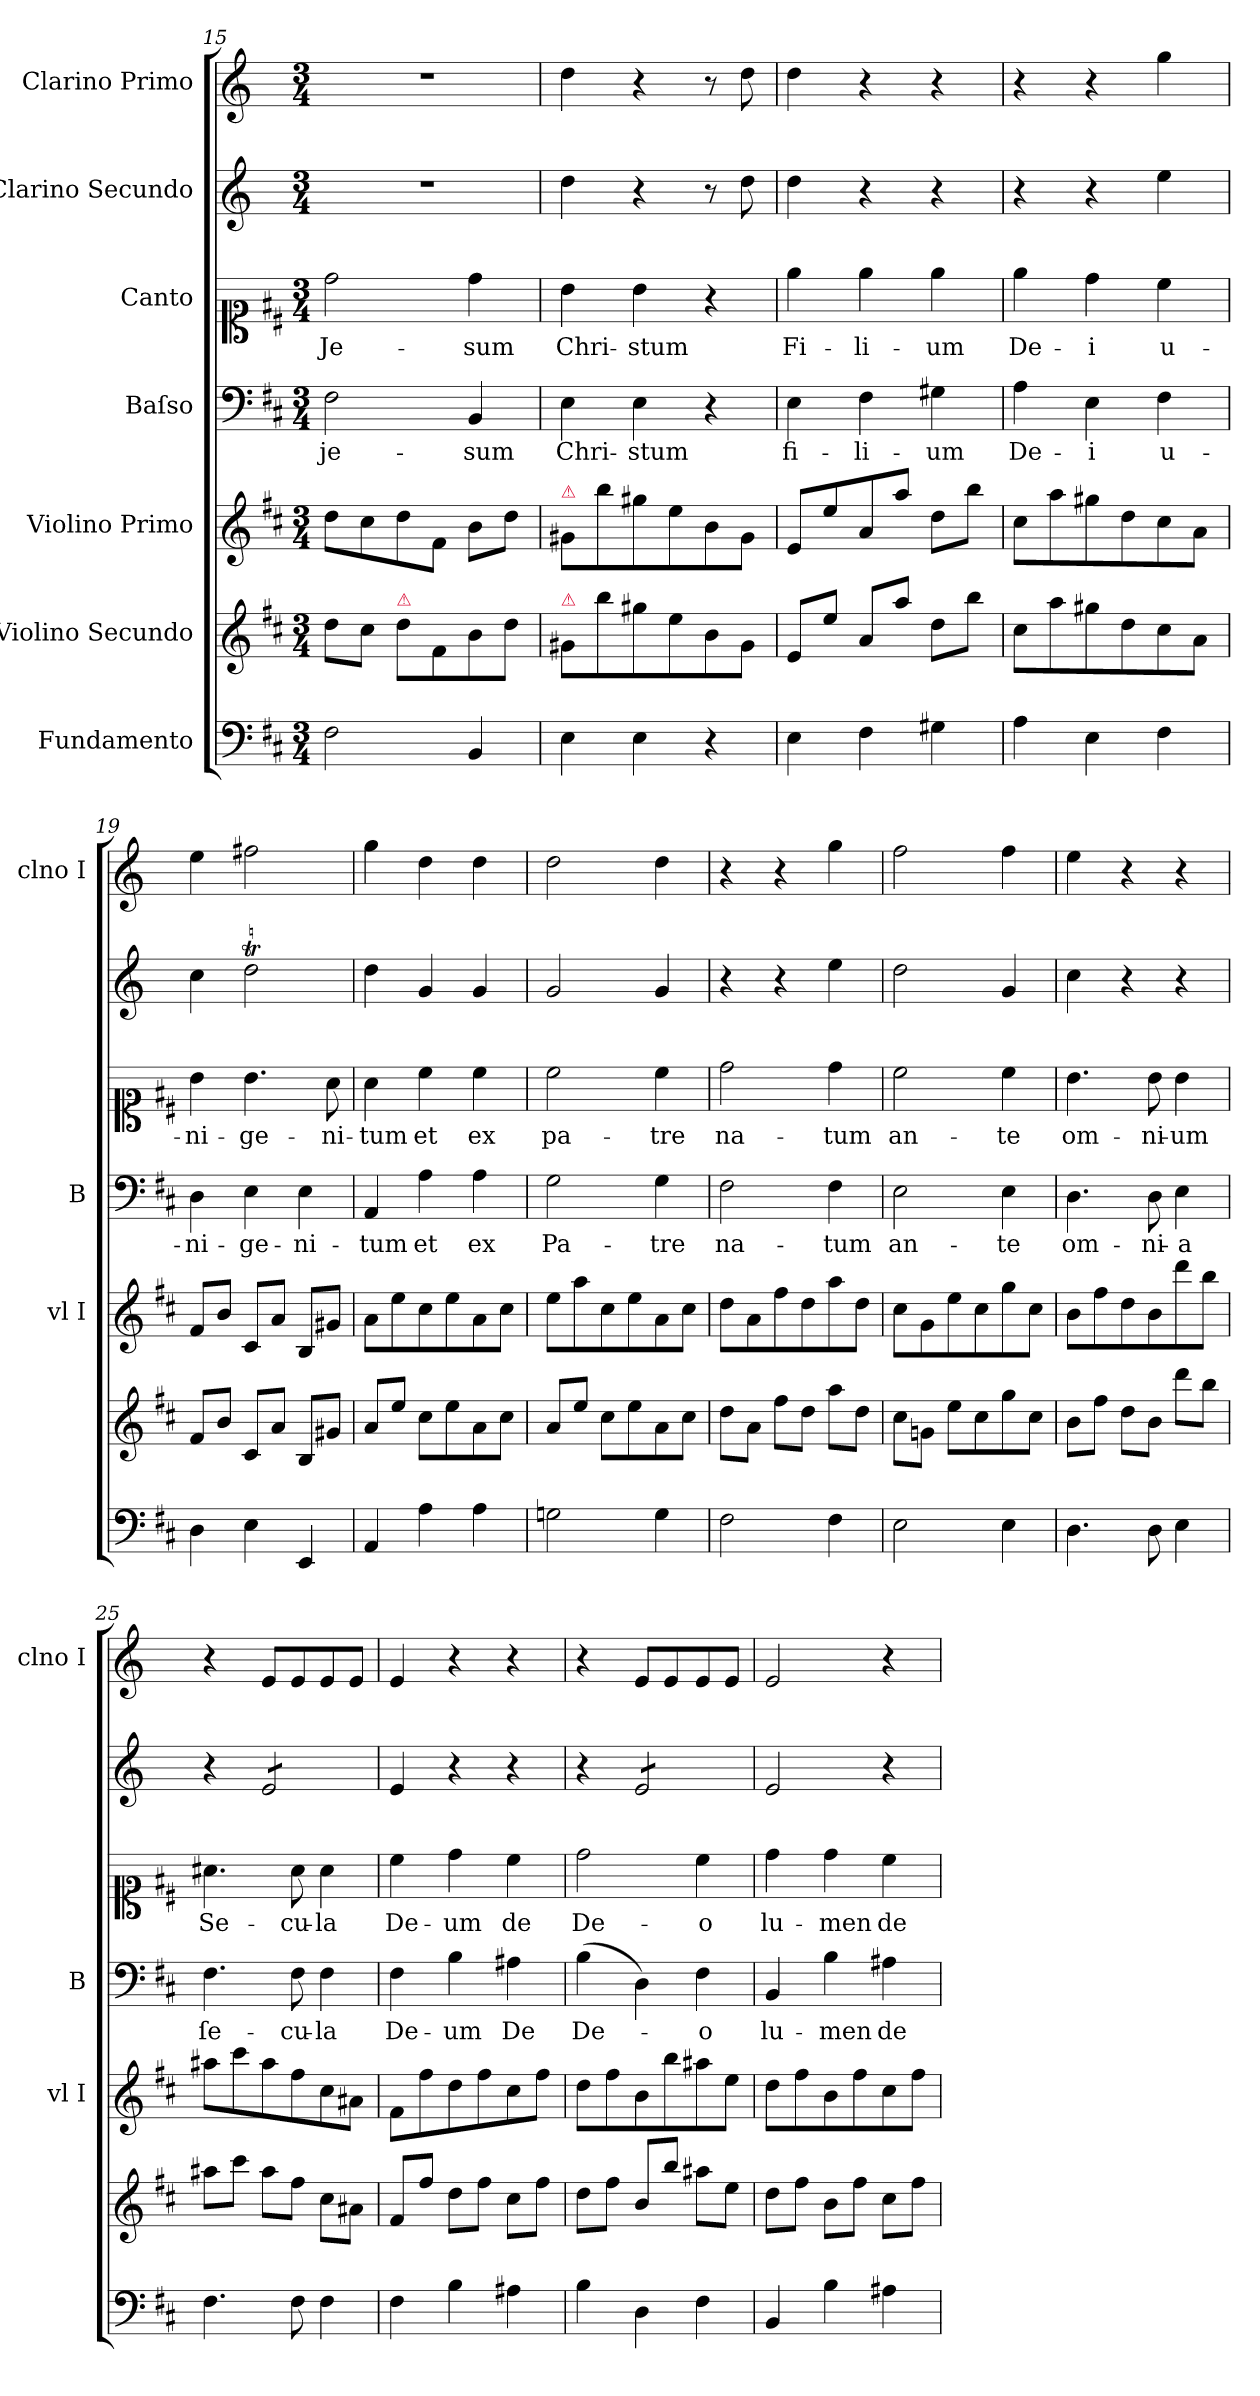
**kern	**kern	**kern	**kern	**text	**kern	**text	**kern	**kern
*part7	*part6	*part5	*part4	*part4	*part3	*part3	*part2	*part1
*staff7	*staff6	*staff5	*staff4	*staff4	*staff3	*staff3	*staff2	*staff1
*I"Fundamento	*I"Violino Secundo	*I"Violino Primo	*I"Baſso	*	*I"Canto	*	*I"Clarino Secundo	*I"Clarino Primo
*	*	*I'vl I	*I'B	*	*	*	*	*I'clno I
*clefF4	*clefG2	*clefG2	*clefF4	*	*clefC1	*	*clefG2	*clefG2
*	*	*	*	*	*	*	*ITrd-1c-2	*ITrd-1c-2
*k[f#c#]	*k[f#c#]	*k[f#c#]	*k[f#c#]	*	*k[f#c#]	*	*k[f#c#]	*k[f#c#]
*D:	*D:	*D:	*D:	*	*D:	*	*D:	*D:
*M3/4	*M3/4	*M3/4	*M3/4	*	*M3/4	*	*M3/4	*M3/4
=15	=15	=15	=15	=15	=15	=15	=15	=15
2F#\	8dd\L	8dd\L	2F#\	je-	2dd\	Je-	2.r	2.r
.	8cc#\J	8cc#\	.	.	.	.	.	.
!	!LO:TX:a:color=crimson:t=⚠	!	!	!	!	!	!	!
.	8dd\L	8dd\	.	.	.	.	.	.
.	8f#/	8f#\J	.	.	.	.	.	.
4BB/	8b\	8b\L	4BB/	-sum	4dd\	-sum	.	.
.	8dd\J	8dd\J	.	.	.	.	.	.
=16	=16	=16	=16	=16	=16	=16	=16	=16
!	!	!LO:TX:a:color=crimson:t=⚠	!	!	!	!	!	!
!	!LO:TX:a:color=crimson:t=⚠	!	!	!	!	!	!	!
4E\	8g#X/L	8g#X/L	4E\	Chri-	4b\	Chri-	4ee\	4ee\
.	8bb\	8bb\	.	.	.	.	.	.
4E\	8gg#X\	8gg#X\	4E\	-stum	4b\	-stum	4r	4r
.	8ee\	8ee\	.	.	.	.	.	.
4r	8b\	8b\	4r	.	4r	.	8r	8r
.	8g#\J	8g#\J	.	.	.	.	8ee\	8ee\
=17	=17	=17	=17	=17	=17	=17	=17	=17
4E\	8e/L	8e/L	4E\	fi-	4ee\	Fi-	4ee\	4ee\
.	8ee\J	8ee\	.	.	.	.	.	.
4F#\	8a/L	8a/	4F#\	-li-	4ee\	-li-	4r	4r
.	8aa\J	8aa\J	.	.	.	.	.	.
4G#X\	8dd\L	8dd\L	4G#X\	-um	4ee\	-um	4r	4r
.	8bb\J	8bb\J	.	.	.	.	.	.
=18	=18	=18	=18	=18	=18	=18	=18	=18
4A\	8cc#\L	8cc#\L	4A\	De-	4ee\	De-	4r	4r
.	8aa\	8aa\	.	.	.	.	.	.
4E\	8gg#X\	8gg#X\	4E\	-i	4dd\	-i	4r	4r
.	8dd\	8dd\	.	.	.	.	.	.
4F#\	8cc#\	8cc#\	4F#\	u-	4cc#\	u-	4ff#\	4aa\
.	8a\J	8a\J	.	.	.	.	.	.
=19	=19	=19	=19	=19	=19	=19	=19	=19
4D\	8f#/L	8f#/L	4D\	-ni-	4b\	-ni-	4dd\	4ff#\
.	8b/J	8b/J	.	.	.	.	.	.
4E\	8c#/L	8c#/L	4E\	-ge-	4.b\	-ge-	2eet\	2gg#X\
.	8a/J	8a/J	.	.	.	.	.	.
4EE/	8B/L	8B/L	4E\	-ni-	.	.	.	.
.	8g#X/J	8g#X/J	.	.	8a\	-ni-	.	.
=20	=20	=20	=20	=20	=20	=20	=20	=20
4AA/	8a/L	8a\L	4AA/	-tum	4a\	-tum	4ee\	4aa\
.	8ee\J	8ee\	.	.	.	.	.	.
4A\	8cc#\L	8cc#\	4A\	et	4cc#\	et	4a/	4ee\
.	8ee\	8ee\	.	.	.	.	.	.
4A\	8a\	8a\	4A\	ex	4cc#\	ex	4a/	4ee\
.	8cc#\J	8cc#\J	.	.	.	.	.	.
=21	=21	=21	=21	=21	=21	=21	=21	=21
2Gn\	8a/L	8ee\L	2G\	Pa-	2cc#\	pa-	2a/	2ee\
.	8ee\J	8aa\	.	.	.	.	.	.
.	8cc#\L	8cc#\	.	.	.	.	.	.
.	8ee\	8ee\	.	.	.	.	.	.
4G\	8a\	8a\	4G\	-tre	4cc#\	-tre	4a/	4ee\
.	8cc#\J	8cc#\J	.	.	.	.	.	.
=22	=22	=22	=22	=22	=22	=22	=22	=22
2F#\	8dd\L	8dd\L	2F#\	na-	2dd\	na-	4r	4r
.	8a\J	8a\	.	.	.	.	.	.
.	8ff#\L	8ff#\	.	.	.	.	4r	4r
.	8dd\J	8dd\	.	.	.	.	.	.
4F#\	8aa\L	8aa\	4F#\	-tum	4dd\	-tum	4ff#\	4aa\
.	8dd\J	8dd\J	.	.	.	.	.	.
=23	=23	=23	=23	=23	=23	=23	=23	=23
2E\	8cc#\L	8cc#\L	2E\	an-	2cc#\	an-	2ee\	2gg\
.	8gn\J	8g\	.	.	.	.	.	.
.	8ee\L	8ee\	.	.	.	.	.	.
.	8cc#\	8cc#\	.	.	.	.	.	.
4E\	8gg\	8gg\	4E\	-te	4cc#\	-te	4a/	4gg\
.	8cc#\J	8cc#\J	.	.	.	.	.	.
=24	=24	=24	=24	=24	=24	=24	=24	=24
4.D\	8b\L	8b\L	4.D\	om-	4.b\	om-	4dd\	4ff#\
.	8ff#\J	8ff#\	.	.	.	.	.	.
.	8dd\L	8dd\	.	.	.	.	4r	4r
8D\	8b\J	8b\	8D\	-ni-	8b\	-ni-	.	.
4E\	8ddd\L	8ddd\	4E\	-a	4b\	-um	4r	4r
.	8bb\J	8bb\J	.	.	.	.	.	.
=25	=25	=25	=25	=25	=25	=25	=25	=25
4.F#\	8aa#X\L	8aa#X\L	4.F#\	ſe-	4.a#X\	Se-	4r	4r
.	8ccc#\J	8ccc#\	.	.	.	.	.	.
*	*	*	*	*	*	*	*tremolo	*
.	8aa#\L	8aa#\	.	.	.	.	8f#/L	8f#/L
8F#\	8ff#\J	8ff#\	8F#\	-cu-	8a#\	-cu-	8f#/	8f#/
4F#\	8cc#\L	8cc#\	4F#\	-la	4a#\	-la	8f#/	8f#/
.	8a#X\J	8a#X\J	.	.	.	.	8f#/J	8f#/J
*	*	*	*	*	*	*	*Xtremolo	*
=26	=26	=26	=26	=26	=26	=26	=26	=26
4F#\	8f#/L	8f#/L	4F#\	De-	4cc#\	De-	4f#/	4f#/
.	8ff#\J	8ff#\	.	.	.	.	.	.
4B\	8dd\L	8dd\	4B\	-um	4dd\	-um	4r	4r
.	8ff#\J	8ff#\	.	.	.	.	.	.
4A#X\	8cc#\L	8cc#\	4A#X\	De	4cc#\	de	4r	4r
.	8ff#\J	8ff#\J	.	.	.	.	.	.
=27	=27	=27	=27	=27	=27	=27	=27	=27
4B\	8dd\L	8dd\L	(4B\	De-	2dd\	De-	4r	4r
.	8ff#\J	8ff#\	.	.	.	.	.	.
*	*	*	*	*	*	*	*tremolo	*
4D\	8b/L	8b\	4D\)	.	.	.	8f#/L	8f#/L
.	8bb\J	8bb\	.	.	.	.	8f#/	8f#/
4F#\	8aa#X\L	8aa#X\	4F#\	-o	4cc#\	-o	8f#/	8f#/
.	8ee\J	8ee\J	.	.	.	.	8f#/J	8f#/J
*	*	*	*	*	*	*	*Xtremolo	*
=28	=28	=28	=28	=28	=28	=28	=28	=28
4BB/	8dd\L	8dd\L	4BB/	lu-	4dd\	lu-	2f#/	2f#/
.	8ff#\J	8ff#\	.	.	.	.	.	.
4B\	8b\L	8b\	4B\	-men	4dd\	-men	.	.
.	8ff#\J	8ff#\	.	.	.	.	.	.
4A#X\	8cc#\L	8cc#\	4A#X\	de	4cc#\	de	4r	4r
.	8ff#\J	8ff#\J	.	.	.	.	.	.
=	=	=	=	=	=	=	=	=
*-	*-	*-	*-	*-	*-	*-	*-	*-
